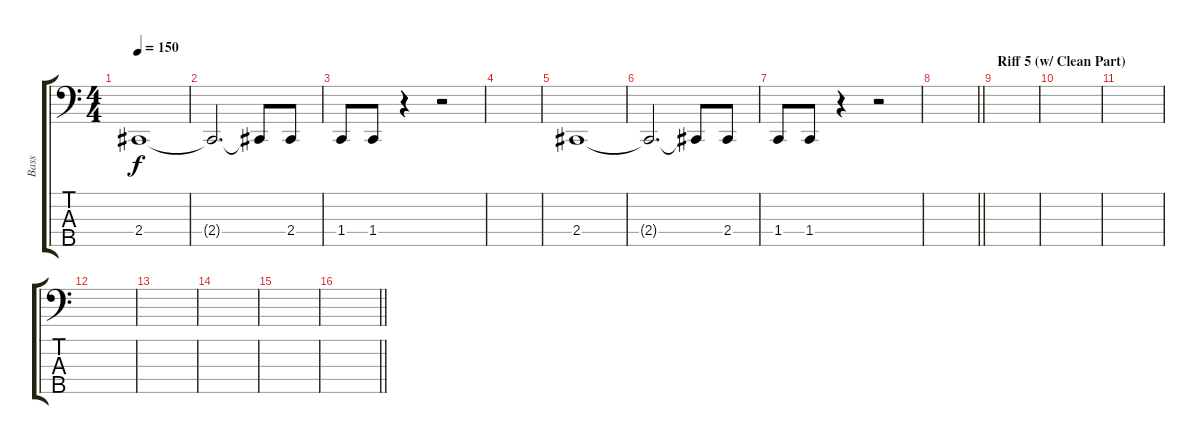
\track ("Bass" "Bass") {instrument electricbasspick}
\staff {score tabs}
\tuning (D2 A1 E1 B0 Gb0) {hide}
\ts (4 4)
\tempo 150
\clef f4
\ks c
2.4.1{dy f} |
2.4{t}.2{d} 2.4{t}.8 2.4.8 |
1.4.8 1.4.8 r.4 r.2 |
|
2.4.1 |
2.4{t}.2{d} 2.4{t}.8 2.4.8 |
1.4.8 1.4.8 r.4 r.2 |
\barLineRight lightlight
|
\section ("" "Riff 5 (w/ Clean Part)")
|
|
|
|
|
|
|
\barLineRight lightlight
